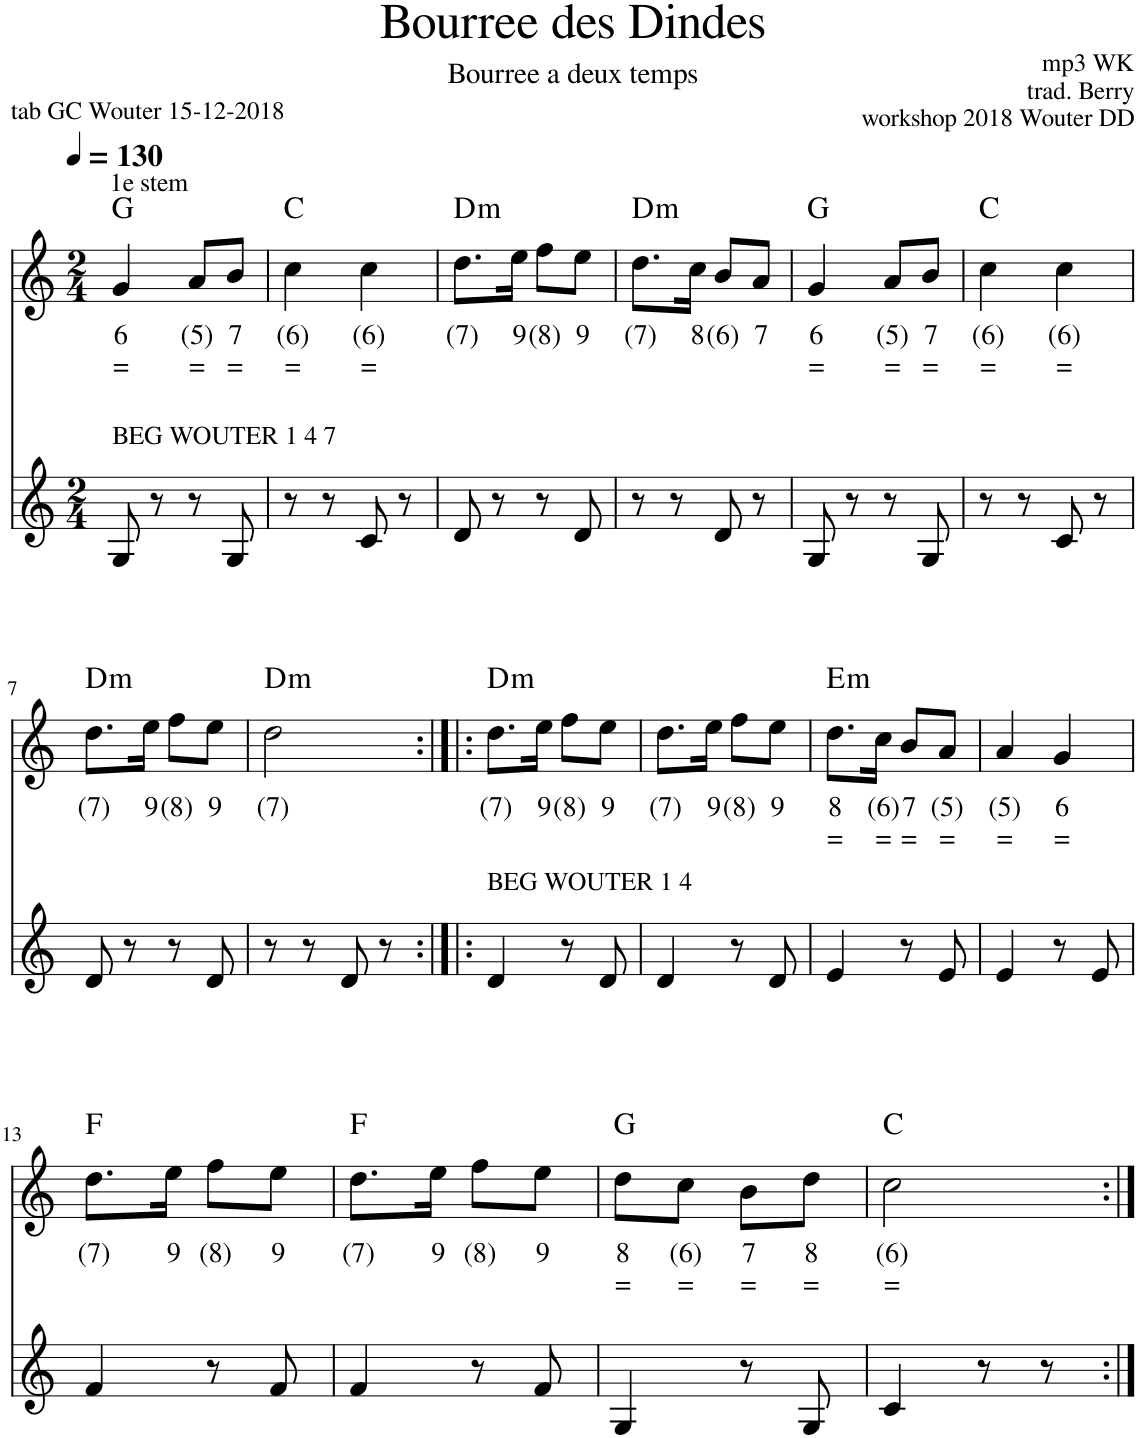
**kern	**kern	**text	**text	**harte	**kern	**text	**text	**kern	**text	**text	**kern	**text	**text	**harte
*part5	*part4	*part4	*part4	*part4	*part3	*part3	*part3	*part2	*part2	*part2	*part1	*part1	*part1	*part1
*staff5	*staff4	*staff4	*staff4	*	*staff3	*staff3	*staff3	*staff2	*staff2	*staff2	*staff1	*staff1	*staff1	*
*I"Stem	*I"Stem	*	*	*	*I"Mondharmonica	*	*	*I"Stem	*	*	*I"Mondharmonica	*	*	*
*	*stria5	*	*	*	*stria5	*	*	*stria5	*	*	*	*	*	*
*clefG2	*clefG2	*	*	*	*clefG2	*	*	*clefG2	*	*	*clefG2	*	*	*
*k[]	*k[]	*	*	*	*k[]	*	*	*k[]	*	*	*k[]	*	*	*
*M2/4	*M2/4	*	*	*	*M2/4	*	*	*M2/4	*	*	*M2/4	*	*	*
*MM130	*MM130	*	*	*	*MM130	*	*	*MM130	*	*	*MM130	*	*	*
=1	=1	=1	=1	=1	=1	=1	=1	=1	=1	=1	=1	=1	=1	=1
!	!	!	!	!	!	!	!	!	!	!	!LO:TX:a:t=1e stem	!	!	!
!	!	!	!	!	!	!	!	!LO:TX:a:t=1e st okt lager	!	!	!	!	!	!
!	!	!	!	!	!LO:TX:a:t=2e st okt lager	!	!	!	!	!	!	!	!	!
!	!LO:TX:a:t=OP EEN RIJ	!	!	!	!	!	!	!	!	!	!	!	!	!
!	!LO:TX:a:t=1e st okt lager	!	!	!	!	!	!	!	!	!	!	!	!	!
!LO:TX:a:t=BEG WOUTER 1 4 7	!	!	!	!	!	!	!	!	!	!	!	!	!	!
!	!	!	!	!	!	!	!	!	!	!	!	!LO:LY:b	!LO:LY:b	!
8G/	4G	(2)	=	G:maj	4g	6	=	4G	3	=	4g/	6	=	G:maj
8r	.	.	.	.	.	.	.	.	.	.	.	.	.	.
!	!	!	!	!	!	!	!	!	!	!	!	!LO:LY:b	!LO:LY:b	!
8r	8A/L	3	.	.	8a/L	7	.	8A/L	3	.	8a/L	(5)	=	.
!	!	!	!	!	!	!	!	!	!	!	!	!LO:LY:b	!LO:LY:b	!
8G/	8B/J	(2)	.	.	8f/J	(4)	.	8B/J	(2)	.	8b/J	7	=	.
=2	=2	=2	=2	=2	=2	=2	=2	=2	=2	=2	=2	=2	=2	=2
!	!	!	!	!	!	!	!	!	!	!	!	!LO:LY:b	!LO:LY:b	!
8r	4c	(3)	=	C:maj	4e	(4)	=	4c	(3)	=	4cc\	(6)	=	C:maj
8r	.	.	.	.	.	.	.	.	.	.	.	.	.	.
!	!	!	!	!	!	!	!	!	!	!	!	!LO:LY:b	!LO:LY:b	!
8c/	4c	(3)	=	.	4e	(4)	=	4c	(3)	=	4cc\	(6)	=	.
8r	.	.	.	.	.	.	.	.	.	.	.	.	.	.
=3	=3	=3	=3	=3	=3	=3	=3	=3	=3	=3	=3	=3	=3	=3
!	!	!	!	!LO:H:kt=m	!	!	!	!	!	!	!	!LO:LY:b	!	!LO:H:kt=m
8d/	8.d/L	(3)	.	D:min	8.f/L	(4)	.	8.d/L	(3)	.	8.dd\L	(7)	.	D:min
8r	.	.	.	.	.	.	.	.	.	.	.	.	.	.
!	!	!	!	!	!	!	!	!	!	!	!	!LO:LY:b	!	!
.	16e/Jk	(4)	=	.	16g/Jk	(5)	.	16e/Jk	5	.	16ee\Jk	9	.	.
!	!	!	!	!	!	!	!	!	!	!	!	!LO:LY:b	!	!
8r	8f/L	(4)	.	.	8a/L	7	.	8f/L	(4)	.	8ff\L	(8)	.	.
!	!	!	!	!	!	!	!	!	!	!	!	!LO:LY:b	!	!
8d/	8e/J	(4)	=	.	8g/J	(5)	.	8e/J	5	.	8ee\J	9	.	.
=4	=4	=4	=4	=4	=4	=4	=4	=4	=4	=4	=4	=4	=4	=4
!	!	!	!	!LO:H:kt=m	!	!	!	!	!	!	!	!LO:LY:b	!	!LO:H:kt=m
8r	8.d/L	(3)	.	D:min	8.f/L	(4)	.	8.d/L	(3)	.	8.dd\L	(7)	.	D:min
8r	.	.	.	.	.	.	.	.	.	.	.	.	.	.
!	!	!	!	!	!	!	!	!	!	!	!	!LO:LY:b	!	!
.	16c/Jk	(3)	=	.	16e/Jk	5	.	16c/Jk	4	.	16cc\Jk	8	.	.
!	!	!	!	!	!	!	!	!	!	!	!	!LO:LY:b	!	!
8d/	8B/L	(2)	.	.	8d/L	(3)	.	8B/L	(2)	.	8b/L	(6)	.	.
!	!	!	!	!	!	!	!	!	!	!	!	!LO:LY:b	!	!
8r	8A/J	3	.	.	8f/J	(4)	.	8A/J	3	.	8a/J	7	.	.
=5	=5	=5	=5	=5	=5	=5	=5	=5	=5	=5	=5	=5	=5	=5
!	!	!	!	!	!	!	!	!	!	!	!	!LO:LY:b	!LO:LY:b	!
8G/	4G	3	=	G:maj	4g	6	=	4G	3	=	4g/	6	=	G:maj
8r	.	.	.	.	.	.	.	.	.	.	.	.	.	.
!	!	!	!	!	!	!	!	!	!	!	!	!LO:LY:b	!LO:LY:b	!
8r	8A/L	3	.	.	8a/L	7	.	8A/L	3	.	8a/L	(5)	=	.
!	!	!	!	!	!	!	!	!	!	!	!	!LO:LY:b	!LO:LY:b	!
8G/	8B/J	(2)	.	.	8f/J	(4)	.	8B/J	(2)	.	8b/J	7	=	.
=6	=6	=6	=6	=6	=6	=6	=6	=6	=6	=6	=6	=6	=6	=6
!	!	!	!	!	!	!	!	!	!	!	!	!LO:LY:b	!LO:LY:b	!
8r	4c	(3)	=	C:maj	4e	(4)	=	4c	(3)	=	4cc\	(6)	=	C:maj
8r	.	.	.	.	.	.	.	.	.	.	.	.	.	.
!	!	!	!	!	!	!	!	!	!	!	!	!LO:LY:b	!LO:LY:b	!
8c/	4c	(3)	=	.	4e	(4)	=	4c	(3)	=	4cc\	(6)	=	.
8r	.	.	.	.	.	.	.	.	.	.	.	.	.	.
!!LO:LB:g=z
=7	=7	=7	=7	=7	=7	=7	=7	=7	=7	=7	=7	=7	=7	=7
!	!	!	!	!LO:H:kt=m	!	!	!	!	!	!	!	!LO:LY:b	!	!LO:H:kt=m
8d/	8.d/L	(3)	.	D:min	8.f/L	(4)	.	8.d/L	(3)	.	8.dd\L	(7)	.	D:min
8r	.	.	.	.	.	.	.	.	.	.	.	.	.	.
!	!	!	!	!	!	!	!	!	!	!	!	!LO:LY:b	!	!
.	16e/Jk	(4)	=	.	16g/Jk	(5)	.	16e/Jk	5	.	16ee\Jk	9	.	.
!	!	!	!	!	!	!	!	!	!	!	!	!LO:LY:b	!	!
8r	8f/L	(4)	.	.	8a/L	7	.	8f/L	(4)	.	8ff\L	(8)	.	.
!	!	!	!	!	!	!	!	!	!	!	!	!LO:LY:b	!	!
8d/	8e/J	(4)	=	.	8g/J	(5)	.	8e/J	(5)	.	8ee\J	9	.	.
=8	=8	=8	=8	=8	=8	=8	=8	=8	=8	=8	=8	=8	=8	=8
!	!	!	!	!LO:H:kt=m	!	!	!	!	!	!	!	!LO:LY:b	!	!LO:H:kt=m
8r	2d	(3)	.	D:min	4f	(4)	.	2d	(3)	.	2dd\	(7)	.	D:min
8r	.	.	.	.	.	.	.	.	.	.	.	.	.	.
8d/	.	.	.	.	4f	(4)	.	.	.	.	.	.	.	.
8r	.	.	.	.	.	.	.	.	.	.	.	.	.	.
=9:|!|:	=9:|!|:	=9:|!|:	=9:|!|:	=9:|!|:	=9:|!|:	=9:|!|:	=9:|!|:	=9:|!|:	=9:|!|:	=9:|!|:	=9:|!|:	=9:|!|:	=9:|!|:	=9:|!|:
!LO:TX:a:t=BEG WOUTER 1 4	!	!	!	!	!	!	!	!	!	!	!	!	!	!
!	!	!	!	!LO:H:kt=m	!	!	!	!	!	!	!	!LO:LY:b	!	!LO:H:kt=m
4d/	8.d/L	(3)	.	D:min	8.f/L	(4)	.	8.d/L	(3)	.	8.dd\L	(7)	.	D:min
!	!	!	!	!	!	!	!	!	!	!	!	!LO:LY:b	!	!
.	16e/Jk	(4)	=	.	16g/Jk	(5)	.	16e/Jk	5	.	16ee\Jk	9	.	.
!	!	!	!	!	!	!	!	!	!	!	!	!LO:LY:b	!	!
8r	8f/L	(4)	.	.	8a/L	7	.	8f/L	(4)	.	8ff\L	(8)	.	.
!	!	!	!	!	!	!	!	!	!	!	!	!LO:LY:b	!	!
8d/	8e/J	(4)	=	.	8g/J	(5)	.	8e/J	5	.	8ee\J	9	.	.
=10	=10	=10	=10	=10	=10	=10	=10	=10	=10	=10	=10	=10	=10	=10
!	!	!	!	!	!	!	!	!	!	!	!	!LO:LY:b	!	!
4d/	8.d/L	(3)	.	.	8.f/L	(4)	.	8.d/L	(3)	.	8.dd\L	(7)	.	.
!	!	!	!	!	!	!	!	!	!	!	!	!LO:LY:b	!	!
.	16e/Jk	(4)	=	.	16g/Jk	(5)	.	16e/Jk	5	.	16ee\Jk	9	.	.
!	!	!	!	!	!	!	!	!	!	!	!	!LO:LY:b	!	!
8r	8f/L	(4)	.	.	8a/L	7	.	8f/L	(4)	.	8ff\L	(8)	.	.
!	!	!	!	!	!	!	!	!	!	!	!	!LO:LY:b	!	!
8d/	8e/J	(4)	=	.	8g/J	(5)	.	8e/J	5	.	8ee\J	9	.	.
=11	=11	=11	=11	=11	=11	=11	=11	=11	=11	=11	=11	=11	=11	=11
!	!	!	!	!LO:H:kt=m	!	!	!	!	!	!	!	!LO:LY:b	!LO:LY:b	!LO:H:kt=m
4e/	8.d/L	(5)	=	E:min	8.f/L	(4)	.	8.d/L	5	=	8.dd\L	8	=	E:min
!	!	!	!	!	!	!	!	!	!	!	!	!LO:LY:b	!LO:LY:b	!
.	16c/Jk	(3)	=	.	16e/Jk	(4)	=	16c/Jk	(3)	=	16cc\Jk	(6)	=	.
!	!	!	!	!	!	!	!	!	!	!	!	!LO:LY:b	!LO:LY:b	!
8r	8B/L	(2)	.	.	8d/L	5	=	8B/L	4	=	8b/L	7	=	.
!	!	!	!	!	!	!	!	!	!	!	!	!LO:LY:b	!LO:LY:b	!
8e/	8A/J	3	.	.	8f/J	(4)	.	8A/J	3	.	8a/J	(5)	=	.
=12	=12	=12	=12	=12	=12	=12	=12	=12	=12	=12	=12	=12	=12	=12
!	!	!	!	!	!	!	!	!	!	!	!	!LO:LY:b	!LO:LY:b	!
4e/	4A	3	.	.	4f	(4)	.	4A	3	.	4a/	(5)	=	.
!	!	!	!	!	!	!	!	!	!	!	!	!LO:LY:b	!LO:LY:b	!
8r	4G	3	=	.	4f	(4)	.	4G	3	=	4g/	6	=	.
8e/	.	.	.	.	.	.	.	.	.	.	.	.	.	.
!!LO:LB:g=z
=13	=13	=13	=13	=13	=13	=13	=13	=13	=13	=13	=13	=13	=13	=13
!	!	!	!	!	!	!	!	!	!	!	!	!LO:LY:b	!	!
4f/	8.d/L	(3)	.	F:maj	8.f/L	(4)	.	8.d/L	(3)	.	8.dd\L	(7)	.	F:maj
!	!	!	!	!	!	!	!	!	!	!	!	!LO:LY:b	!	!
.	16e/Jk	(4)	=	.	16g/Jk	(5)	.	16e/Jk	5	.	16ee\Jk	9	.	.
!	!	!	!	!	!	!	!	!	!	!	!	!LO:LY:b	!	!
8r	8f/L	(4)	.	.	8a/L	7	.	8f/L	(4)	.	8ff\L	(8)	.	.
!	!	!	!	!	!	!	!	!	!	!	!	!LO:LY:b	!	!
8f/	8e/J	(4)	=	.	8g/J	(5)	.	8e/J	5	.	8ee\J	9	.	.
=14	=14	=14	=14	=14	=14	=14	=14	=14	=14	=14	=14	=14	=14	=14
!	!	!	!	!	!	!	!	!	!	!	!	!LO:LY:b	!	!
4f/	8.d/L	(3)	.	F:maj	8.f/L	(4)	.	8.d/L	(3)	.	8.dd\L	(7)	.	F:maj
!	!	!	!	!	!	!	!	!	!	!	!	!LO:LY:b	!	!
.	16e/Jk	(4)	=	.	16g/Jk	(5)	.	16e/Jk	5	.	16ee\Jk	9	.	.
!	!	!	!	!	!	!	!	!	!	!	!	!LO:LY:b	!	!
8r	8f/L	(4)	.	.	8a/L	7	.	8f/L	(4)	.	8ff\L	(8)	.	.
!	!	!	!	!	!	!	!	!	!	!	!	!LO:LY:b	!	!
8f/	8e/J	(4)	=	.	8g/J	(5)	.	8e/J	5	.	8ee\J	9	.	.
=15	=15	=15	=15	=15	=15	=15	=15	=15	=15	=15	=15	=15	=15	=15
!	!	!	!	!	!	!	!	!	!	!	!	!LO:LY:b	!LO:LY:b	!
4G/	8d/L	(3)	.	G:maj	8.f/L	(4)	.	8d/L	(3)	.	8dd\L	8	=	G:maj
!	!	!	!	!	!	!	!	!	!	!	!	!LO:LY:b	!LO:LY:b	!
.	8c/J	(3)	=	.	.	.	.	8c/J	4	.	8cc\J	(6)	=	.
.	.	.	.	.	16e/Jk	5	.	.	.	.	.	.	.	.
!	!	!	!	!	!	!	!	!	!	!	!	!LO:LY:b	!LO:LY:b	!
8r	8B/L	(2)	.	.	8d/L	(3)	.	8B/L	(2)	.	8b\L	7	=	.
!	!	!	!	!	!	!	!	!	!	!	!	!LO:LY:b	!LO:LY:b	!
8G/	8d/J	(3)	.	.	8f/J	(4)	.	8d/J	(3)	.	8dd\J	8	=	.
=16	=16	=16	=16	=16	=16	=16	=16	=16	=16	=16	=16	=16	=16	=16
!	!	!	!	!	!	!	!	!	!	!	!	!LO:LY:b	!LO:LY:b	!
4c/	2c	(3)	=	C:maj	4e	(4)	=	2c	(3)	=	2cc\	(6)	=	C:maj
8r	.	.	.	.	4e	(4)	=	.	.	.	.	.	.	.
8r	.	.	.	.	.	.	.	.	.	.	.	.	.	.
=:|!	=:|!	=:|!	=:|!	=:|!	=:|!	=:|!	=:|!	=:|!	=:|!	=:|!	=:|!	=:|!	=:|!	=:|!
*-	*-	*-	*-	*-	*-	*-	*-	*-	*-	*-	*-	*-	*-	*-
